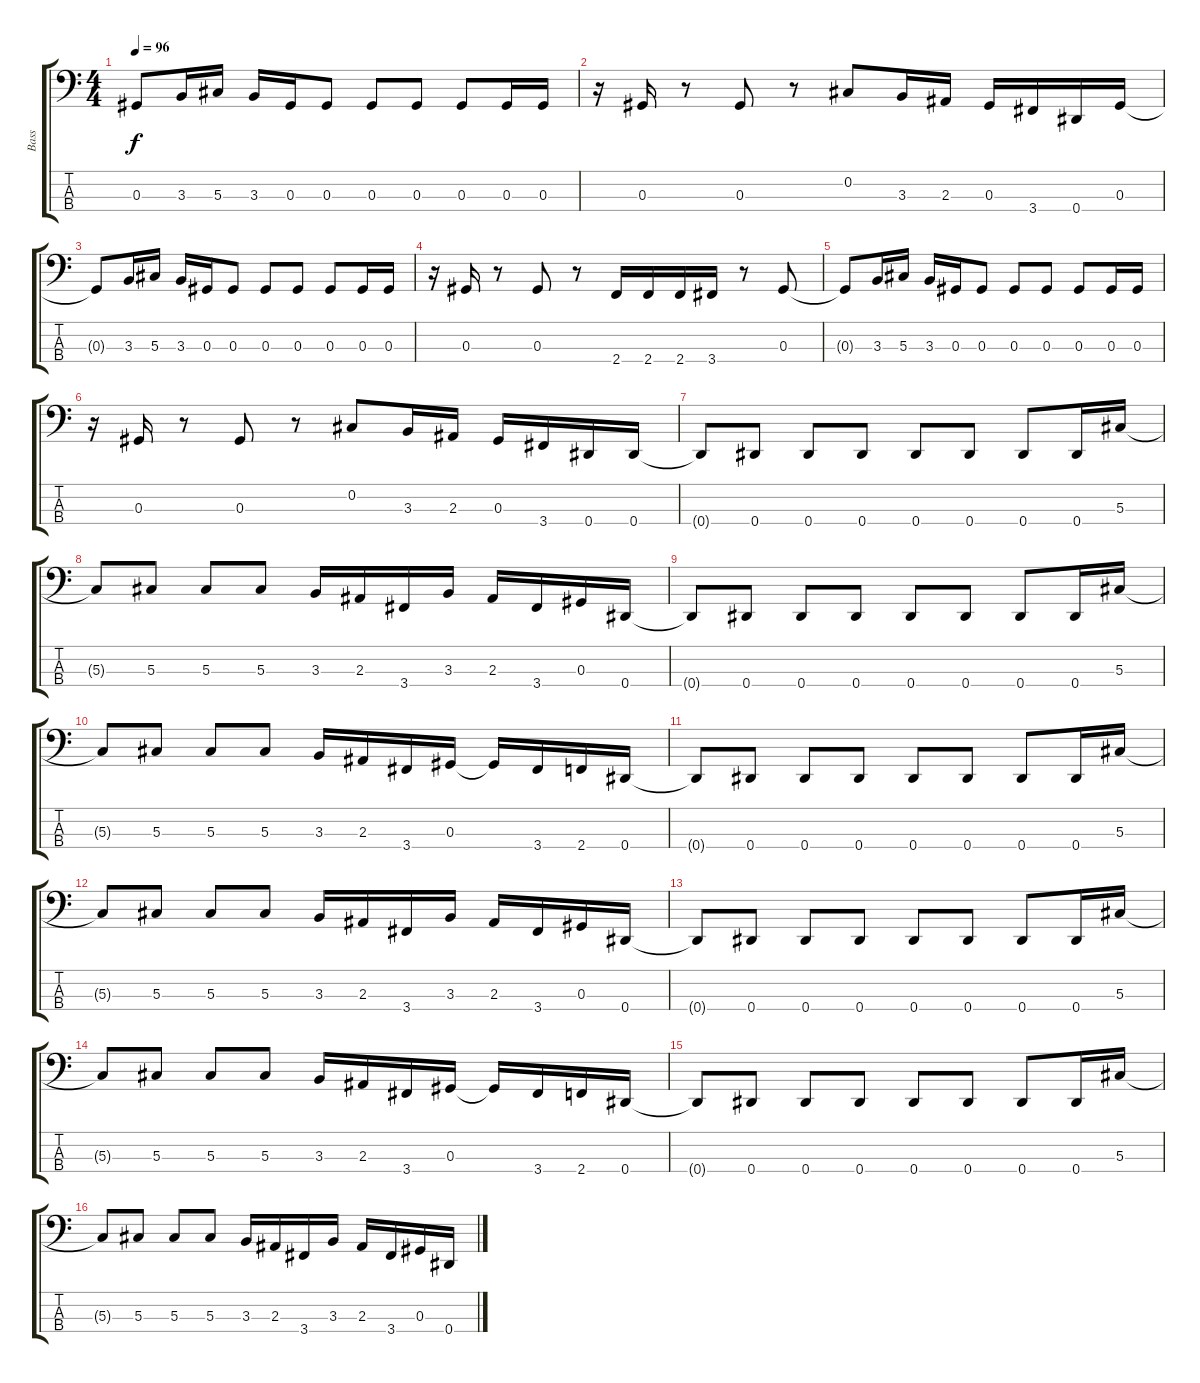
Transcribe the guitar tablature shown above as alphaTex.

\track ("Bass" "Bass") {instrument electricbassfinger}
\staff {score tabs}
\tuning (Gb2 Db2 Ab1 Eb1) {hide}
\ts (4 4)
\tempo 96
\clef f4
\ks c
0.3{t}.8{dy f} 3.3.16 5.3.16 3.3.16 0.3.16 0.3.8 0.3.8 0.3.8 0.3.8 0.3.16 0.3.16 |
r.16 0.3.16 r.8 0.3.8 r.8 0.2.8 3.3.16 2.3.16 0.3.16 3.4.16 0.4.16 0.3.16 |
0.3{t}.8 3.3.16 5.3.16 3.3.16 0.3.16 0.3.8 0.3.8 0.3.8 0.3.8 0.3.16 0.3.16 |
r.16 0.3.16 r.8 0.3.8 r.8 2.4.16 2.4.16 2.4.16 3.4.16 r.8 0.3.8 |
0.3{t}.8 3.3.16 5.3.16 3.3.16 0.3.16 0.3.8 0.3.8 0.3.8 0.3.8 0.3.16 0.3.16 |
r.16 0.3.16 r.8 0.3.8 r.8 0.2.8 3.3.16 2.3.16 0.3.16 3.4.16 0.4.16 0.4.16 |
0.4{t}.8 0.4.8 0.4.8 0.4.8 0.4.8 0.4.8 0.4.8 0.4.16 5.3.16 |
5.3{t}.8 5.3.8 5.3.8 5.3.8 3.3.16 2.3.16 3.4.16 3.3.16 2.3.16 3.4.16 0.3.16 0.4.16 |
0.4{t}.8 0.4.8 0.4.8 0.4.8 0.4.8 0.4.8 0.4.8 0.4.16 5.3.16 |
5.3{t}.8 5.3.8 5.3.8 5.3.8 3.3.16 2.3.16 3.4.16 0.3.16 0.3{t}.16 3.4.16 2.4.16 0.4.16 |
0.4{t}.8 0.4.8 0.4.8 0.4.8 0.4.8 0.4.8 0.4.8 0.4.16 5.3.16 |
5.3{t}.8 5.3.8 5.3.8 5.3.8 3.3.16 2.3.16 3.4.16 3.3.16 2.3.16 3.4.16 0.3.16 0.4.16 |
0.4{t}.8 0.4.8 0.4.8 0.4.8 0.4.8 0.4.8 0.4.8 0.4.16 5.3.16 |
5.3{t}.8 5.3.8 5.3.8 5.3.8 3.3.16 2.3.16 3.4.16 0.3.16 0.3{t}.16 3.4.16 2.4.16 0.4.16 |
0.4{t}.8 0.4.8 0.4.8 0.4.8 0.4.8 0.4.8 0.4.8 0.4.16 5.3.16 |
5.3{t}.8 5.3.8 5.3.8 5.3.8 3.3.16 2.3.16 3.4.16 3.3.16 2.3.16 3.4.16 0.3.16 0.4.16
